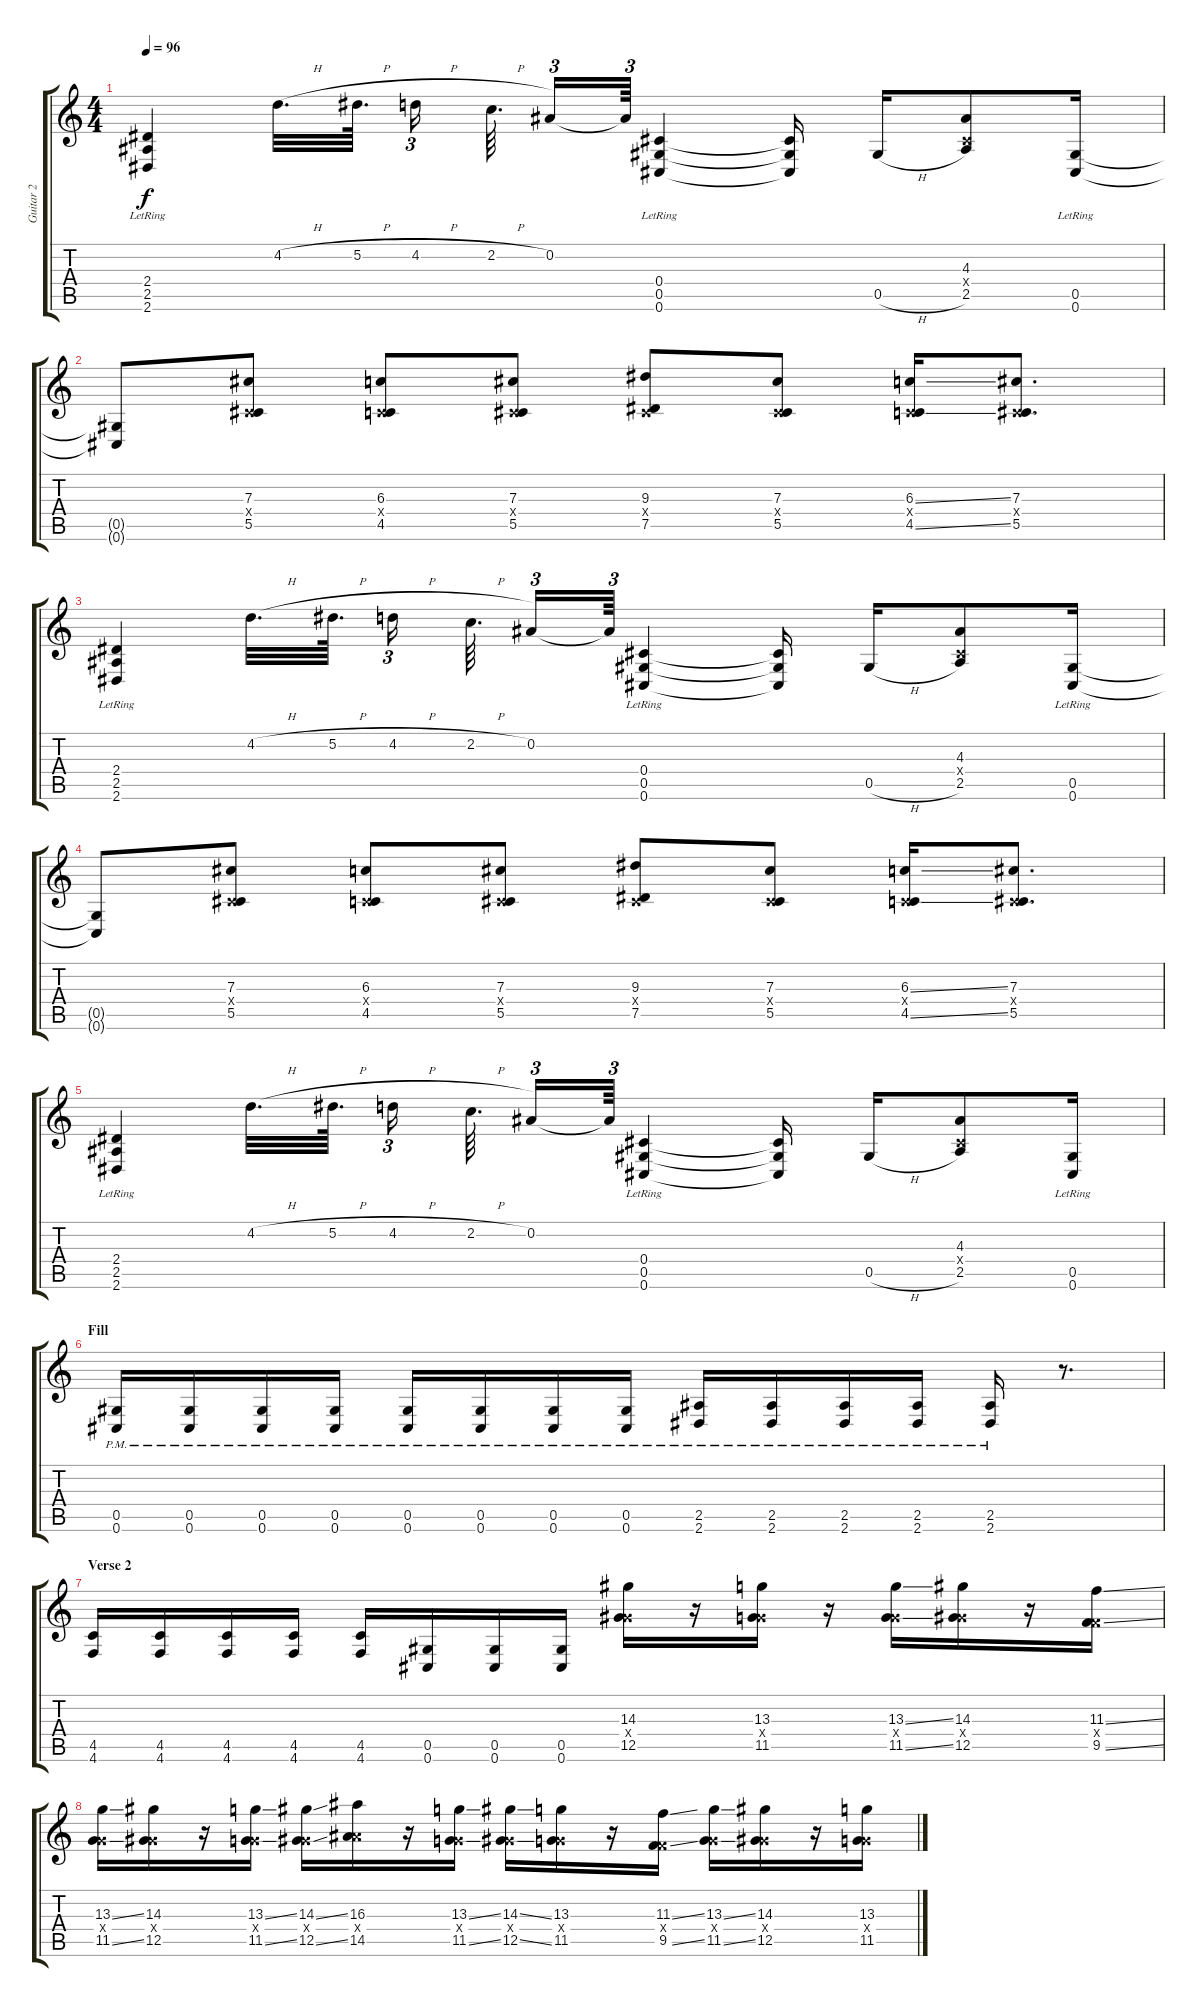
\track ("Guitar 2" "Guitar 2") {instrument distortionguitar}
\staff {score tabs}
\tuning (Eb4 Bb3 Gb3 Db3 Ab2 Db2) {hide}
\ts (4 4)
\tempo 96
\clef g2
\ks c
(2.4 2.5 2.6{lr}).4{dy f} 4.2{h}.32{d} 5.2{h}.64{d} 4.2{h}.16{tu (3 2)} 2.2{h}.64{d} 0.2.16{tu (3 2)} 0.2{t}.64{tu (3 2)} (0.4 0.5 0.6{lr}).4 (0.4{t} 0.5{t} 0.6{t}).16 0.5{h}.16 (4.3 0.4{x} 2.5).8 (0.5 0.6{lr}).16 |
(0.5{t} 0.6{t}).8 (7.3 0.4{x} 5.5).8 (6.3 0.4{x} 4.5).8 (7.3 0.4{x} 5.5).8 (9.3 0.4{x} 7.5).8 (7.3 0.4{x} 5.5).8 (6.3{ss} 0.4{x} 4.5{ss}).16 (7.3 0.4{x} 5.5).8{d} |
(2.4 2.5 2.6{lr}).4 4.2{h}.32{d} 5.2{h}.64{d} 4.2{h}.16{tu (3 2)} 2.2{h}.64{d} 0.2.16{tu (3 2)} 0.2{t}.64{tu (3 2)} (0.4 0.5 0.6{lr}).4 (0.4{t} 0.5{t} 0.6{t}).16 0.5{h}.16 (4.3 0.4{x} 2.5).8 (0.5 0.6{lr}).16 |
(0.5{t} 0.6{t}).8 (7.3 0.4{x} 5.5).8 (6.3 0.4{x} 4.5).8 (7.3 0.4{x} 5.5).8 (9.3 0.4{x} 7.5).8 (7.3 0.4{x} 5.5).8 (6.3{ss} 0.4{x} 4.5{ss}).16 (7.3 0.4{x} 5.5).8{d} |
(2.4 2.5 2.6{lr}).4 4.2{h}.32{d} 5.2{h}.64{d} 4.2{h}.16{tu (3 2)} 2.2{h}.64{d} 0.2.16{tu (3 2)} 0.2{t}.64{tu (3 2)} (0.4 0.5 0.6{lr}).4 (0.4{t} 0.5{t} 0.6{t}).16 0.5{h}.16 (4.3 0.4{x} 2.5).8 (0.5 0.6{lr}).16 |
\section ("" "Fill")
(0.5{pm} 0.6{pm}).16 (0.5{pm} 0.6{pm}).16 (0.5{pm} 0.6{pm}).16 (0.5{pm} 0.6{pm}).16 (0.5{pm} 0.6{pm}).16 (0.5{pm} 0.6{pm}).16 (0.5{pm} 0.6{pm}).16 (0.5{pm} 0.6{pm}).16 (2.5{pm} 2.6{pm}).16 (2.5{pm} 2.6{pm}).16 (2.5{pm} 2.6{pm}).16 (2.5{pm} 2.6{pm}).16 (2.5{pm} 2.6{pm}).16 r.8{d} |
\section ("" "Verse 2")
(4.5 4.6).16{volume 13} (4.5 4.6).16 (4.5 4.6).16 (4.5 4.6).16 (4.5 4.6).16 (0.5 0.6).16 (0.5 0.6).16 (0.5 0.6).16 (14.3 7.4{x} 12.5).16 r.16 (13.3 6.4{x} 11.5).16 r.16 (13.3{ss} 6.4{x} 11.5{ss}).16 (14.3 7.4{x} 12.5).16 r.16 (11.3{ss} 4.4{x} 9.5{ss}).16 |
(13.3{ss} 6.4{x} 11.5{ss}).16 (14.3 7.4{x} 12.5).16 r.16 (13.3{ss} 6.4{x} 11.5{ss}).16 (14.3{ss} 7.4{x} 12.5{ss}).16 (16.3 9.4{x} 14.5).16 r.16 (13.3{ss} 6.4{x} 11.5{ss}).16 (14.3{ss} 7.4{x} 12.5{ss}).16 (13.3 6.4{x} 11.5).16 r.16 (11.3{ss} 4.4{x} 9.5{ss}).16 (13.3{ss} 6.4{x} 11.5{ss}).16 (14.3 7.4{x} 12.5).16 r.16 (13.3 6.4{x} 11.5).16
